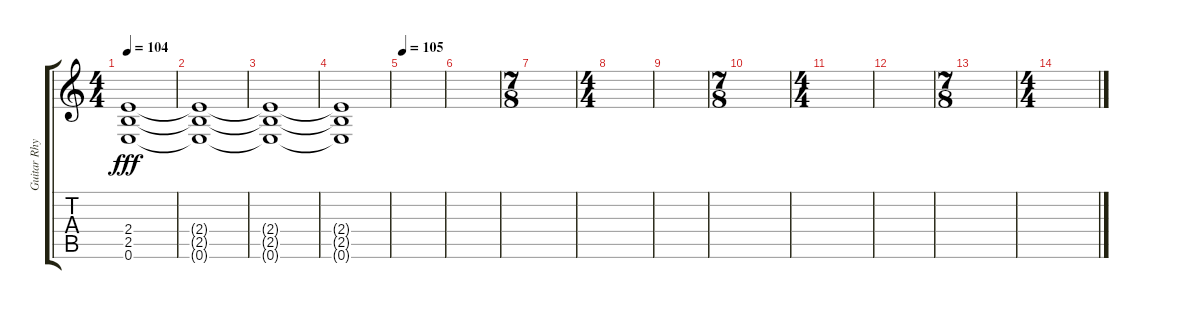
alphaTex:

\track ("Guitar Rhytm" "Guitar Rhy") {instrument distortionguitar}
\staff {score tabs}
\tuning (E4 B3 G3 D3 A2 E2) {hide}
\ts (4 4)
\tempo 104
\clef g2
\ks aminor
(2.4 2.5 0.6).1{dy fff} |
(2.4{t} 2.5{t} 0.6{t}).1 |
(2.4{t} 2.5{t} 0.6{t}).1{volume 8} |
(2.4{t} 2.5{t} 0.6{t}).1 |
\tempo 105
|
|
\ts (7 8)
|
\ts (4 4)
|
|
\ts (7 8)
|
\ts (4 4)
|
|
\ts (7 8)
|
\ts (4 4)
